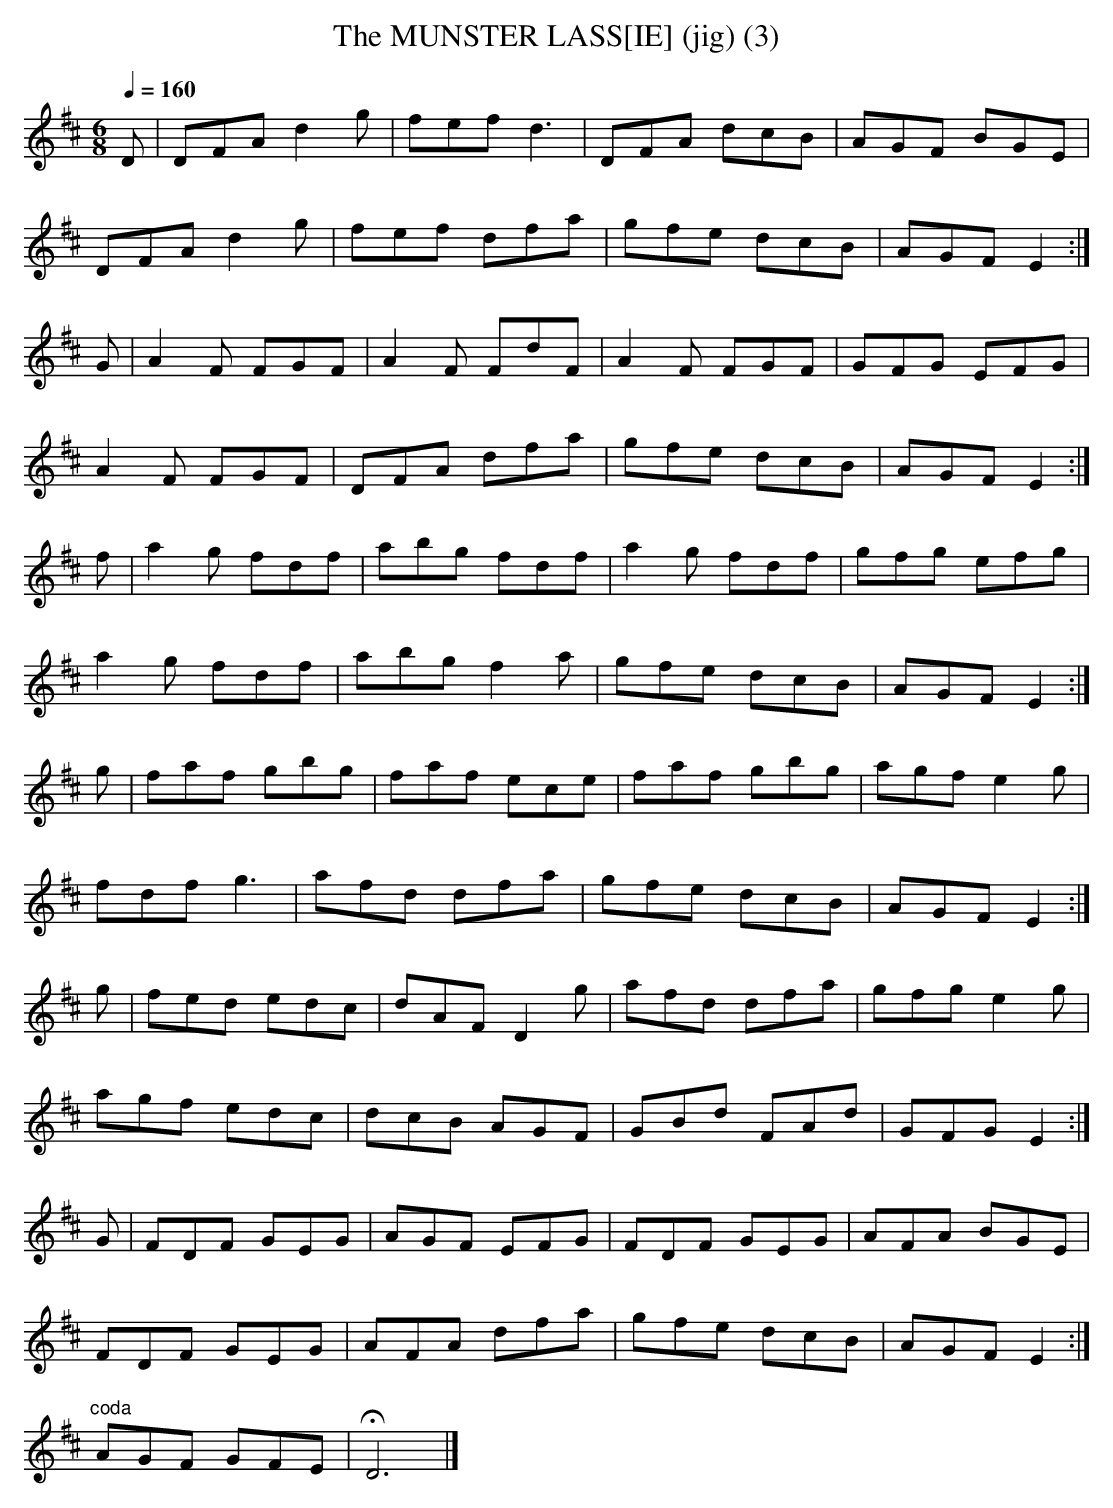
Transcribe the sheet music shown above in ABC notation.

X:1
T:MUNSTER LASS[IE] (jig) (3), The
L:1/8
M:6/8
Q:1/4=160
K:D
D|DFA d2g|fef d3|DFA dcB|AGF BGE|
DFA d2g|fef dfa|gfe dcB|AGF E2:|
G|A2F FGF|A2F FdF|A2F FGF|GFG EFG|
A2F FGF|DFA dfa|gfe dcB|AGF E2:|
f|a2g fdf|abg fdf|a2g fdf|gfg efg|
a2g fdf|abg f2a|gfe dcB|AGF E2:|
g|faf gbg|faf ece|faf gbg|agf e2g|
fdf g3|afd dfa|gfe dcB|AGF E2:|
g|fed edc|dAF D2g|afd dfa|gfg e2g|
agf edc|dcB AGF|GBd FAd|GFG E2:|
G|FDF GEG|AGF EFG|FDF GEG|AFA BGE|
FDF GEG|AFA dfa|gfe dcB|AGF E2:|
"^coda" AGF GFE|HD6|]
